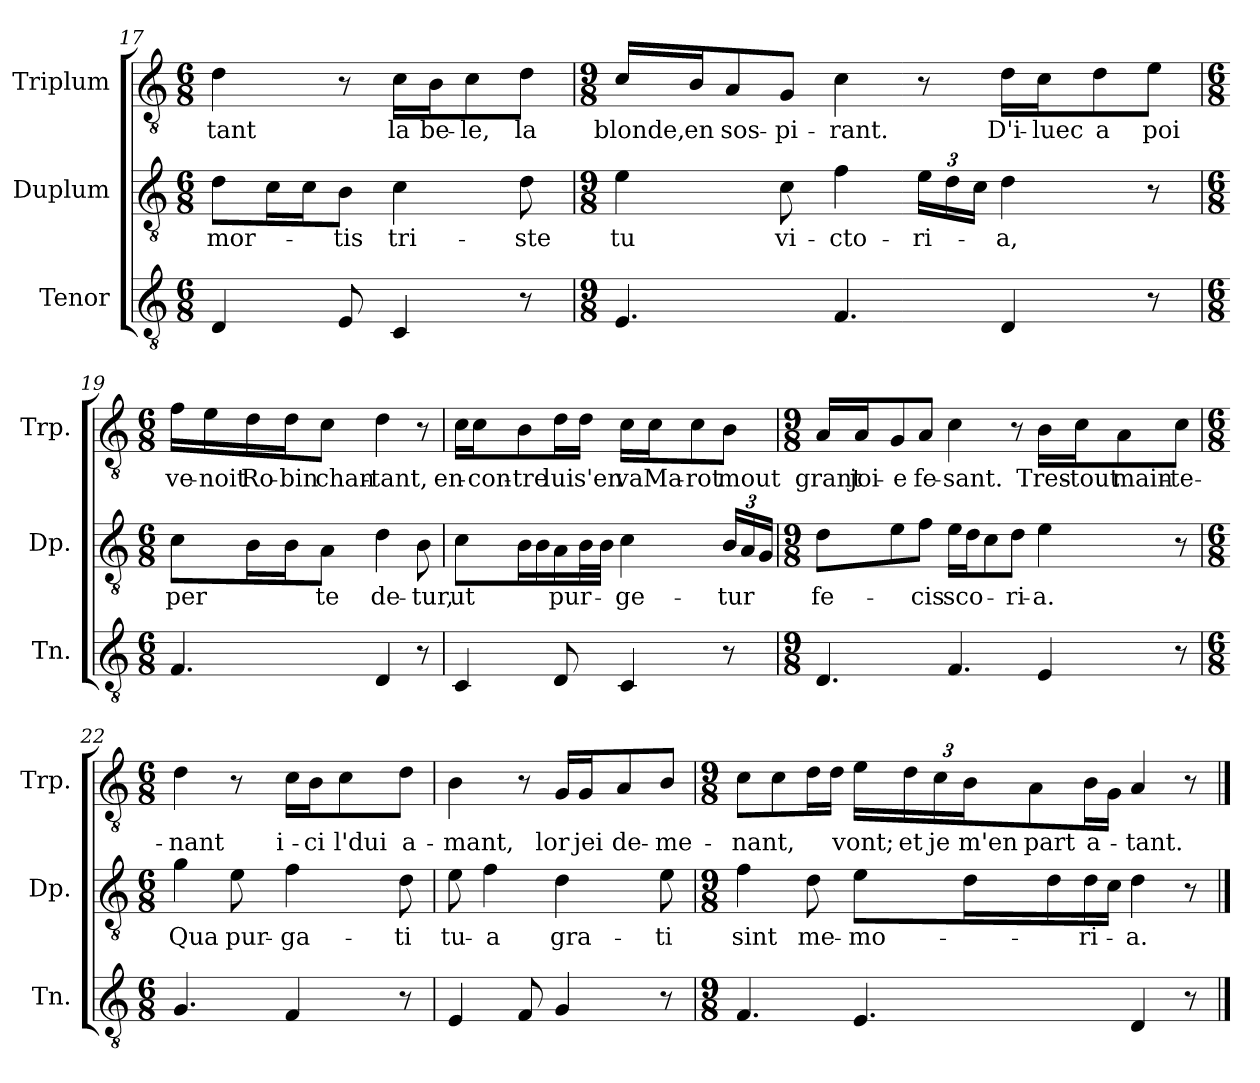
**kern	**kern	**text	**kern	**text
*part3	*part2	*part2	*part1	*part1
*staff3	*staff2	*staff2	*staff1	*staff1
*I"Tenor	*I"Duplum	*	*I"Triplum	*
*I'Tn.	*I'Dp.	*	*I'Trp.	*
!!LO:PB:g=z
*clefGv2	*clefGv2	*	*clefGv2	*
*k[]	*k[]	*	*k[]	*
*M6/8	*M6/8	*	*M6/8	*
=17	=17	=17	=17	=17
!	!	!LO:LY:b	!	!LO:LY:b
4D/	8d\L	mor-	4d\	-tant
*	*tremolo	*	*	*
.	16c\	.	.	.
.	16c\	.	.	.
*	*Xtremolo	*	*	*
!	!	!LO:LY:b	!	!
8E/	8B\J	-tis	8r	.
!	!	!LO:LY:b	!	!LO:LY:b
4C/	4c\	tri-	16c\LL	la
!	!	!	!	!LO:LY:b
.	.	.	16B\J	be-
!	!	!	!	!LO:LY:b
.	.	.	8c\	-le,
!	!	!LO:LY:b	!	!LO:LY:b
8r	8d\	-ste	8d\J	la
=18	=18	=18	=18	=18
*M9/8	*M9/8	*	*M9/8	*
!	!	!LO:LY:b	!	!LO:LY:b
4.E/	4e\	tu	16c/LL	blonde,
!	!	!	!	!LO:LY:b
.	.	.	16B/J	en
!	!	!	!	!LO:LY:b
.	.	.	8A/	sos-
!	!	!LO:LY:b	!	!LO:LY:b
.	8c\	vi-	8G/J	-pi-
!	!	!LO:LY:b	!	!LO:LY:b
4.F/	4f\	-cto-	4c\	-rant.
*	*Xbrackettup	*	*	*
!	!	!LO:LY:b	!	!
.	24e\LL	-ri-	8r	.
.	24d\	.	.	.
.	24c\JJ	.	.	.
!	!	!LO:LY:b	!	!LO:LY:b
4D/	4d\	-a,	16d\LL	D'i-
!	!	!	!	!LO:LY:b
.	.	.	16c\J	-luec
!	!	!	!	!LO:LY:b
.	.	.	8d\	a
!	!	!	!	!LO:LY:b
8r	8r	.	8e\J	poi
=19	=19	=19	=19	=19
*M6/8	*M6/8	*	*M6/8	*
!	!	!LO:LY:b	!	!LO:LY:b
4.F/	8c\L	per	16f\LL	ve-
!	!	!	!	!LO:LY:b
.	.	.	16e\	-noit
!	!	!	!	!LO:LY:b
*	*tremolo	*	*	*
.	16B\	.	16d\	Ro-
!	!	!	!	!LO:LY:b
.	16B\	.	16d\J	-bin
*	*Xtremolo	*	*	*
!	!	!LO:LY:b	!	!LO:LY:b
.	8A\J	te	8c\J	chan-
!	!	!LO:LY:b	!	!LO:LY:b
4D/	4d\	de-	4d\	-tant,
!	!	!LO:LY:b	!	!
8r	8B\	-tur,	8r	.
!!LO:LB:g=z
=20	=20	=20	=20	=20
!	!	!LO:LY:b	!	!LO:LY:b
4C/	8c\L	ut	16c\LL	en-
!	!	!	!	!LO:LY:b
.	.	.	16c\J	-con-
!	!	!	!	!LO:LY:b
*	*tremolo	*	*	*
.	16B\	.	8B\	-tre
.	16B\	.	.	.
*	*Xtremolo	*	*	*
!	!	!LO:LY:b	!	!LO:LY:b
8D/	16A\L	pur-	16d\L	lui
!	!	!	!	!LO:LY:b
*	*tremolo	*	*	*
.	32B\	.	16d\JJ	s'en
.	32B\JJJ	.	.	.
*	*Xtremolo	*	*	*
!	!	!LO:LY:b	!	!LO:LY:b
4C/	4c\	-ge-	16c\LL	va
!	!	!	!	!LO:LY:b
.	.	.	16c\J	Ma-
!	!	!	!	!LO:LY:b
.	.	.	8c\	-rot
!	!	!LO:LY:b	!	!LO:LY:b
8r	24B/LL	-tur	8B\J	mout
.	24A/	.	.	.
.	24G/JJ	.	.	.
=21	=21	=21	=21	=21
*M9/8	*M9/8	*	*M9/8	*
!	!	!LO:LY:b	!	!LO:LY:b
4.D/	8d\L	fe-	16A/LL	grant
!	!	!	!	!LO:LY:b
.	.	.	16A/J	joi-
!	!	!	!	!LO:LY:b
.	8e\	.	8G/	-e
!	!	!LO:LY:b	!	!LO:LY:b
.	8f\J	-cis	8A/J	fe-
!	!	!LO:LY:b	!	!LO:LY:b
4.F/	16e\LL	sco-	4c\	-sant.
.	16d\J	.	.	.
.	8c\	.	.	.
!	!	!LO:LY:b	!	!
.	8d\J	-ri-	8r	.
!	!	!LO:LY:b	!	!LO:LY:b
4E/	4e\	-a.	16B\LL	Tres-
!	!	!	!	!LO:LY:b
.	.	.	16c\J	-tout
!	!	!	!	!LO:LY:b
.	.	.	8A\	main-
!	!	!	!	!LO:LY:b
8r	8r	.	8c\J	-te-
!!LO:LB:g=z
=22	=22	=22	=22	=22
*M6/8	*M6/8	*	*M6/8	*
!	!	!LO:LY:b	!	!LO:LY:b
4.G/	4g\	Qua	4d\	-nant
!	!	!LO:LY:b	!	!
.	8e\	pur-	8r	.
!	!	!LO:LY:b	!	!LO:LY:b
4F/	4f\	-ga-	16c\LL	i-
!	!	!	!	!LO:LY:b
.	.	.	16B\J	-ci
!	!	!	!	!LO:LY:b
.	.	.	8c\	l'dui
!	!	!LO:LY:b	!	!LO:LY:b
8r	8d\	-ti	8d\J	a-
=23	=23	=23	=23	=23
!	!	!LO:LY:b	!	!LO:LY:b
4E/	8e\	tu-	4B\	-mant,
!	!	!LO:LY:b	!	!
.	4f\	-a	.	.
8F/	.	.	8r	.
!	!	!LO:LY:b	!	!LO:LY:b
4G/	4d\	gra-	16G/LL	lor
!	!	!	!	!LO:LY:b
.	.	.	16G/J	jei
!	!	!	!	!LO:LY:b
.	.	.	8A/	de-
!	!	!LO:LY:b	!	!LO:LY:b
8r	8e\	-ti	8B/J	-me-
=24	=24	=24	=24	=24
*M9/8	*M9/8	*	*M9/8	*
!	!	!LO:LY:b	!	!LO:LY:b
4.F/	4f\	sint	8c\L	-nant,
.	.	.	8c\	.
!	!	!LO:LY:b	!	!
*	*	*	*tremolo	*
.	8d\	me-	16d\	.
.	.	.	16d\JJ	.
*	*	*	*Xtremolo	*
!	!	!LO:LY:b	!	!
*	*	*	*Xbrackettup	*
!	!	!	!	!LO:LY:b
4.E/	8e\L	-mo-	24e\LL	vont;
!	!	!	!	!LO:LY:b
.	.	.	24d\	et
!	!	!	!	!LO:LY:b
.	.	.	24c\	je
!	!	!	!	!LO:LY:b
*	*tremolo	*	*	*
.	16d\	.	24B\J	m'en
!	!	!	!	!LO:LY:b
.	.	.	12A\	part
.	16d\	.	.	.
*	*Xtremolo	*	*	*
!	!	!LO:LY:b	!	!LO:LY:b
.	16d\L	-ri-	16B\L	a-
.	16c\JJ	.	16G\JJ	.
!	!	!LO:LY:b	!	!LO:LY:b
4D/	4d\	-a.	4A/	-tant.
8r	8r	.	8r	.
==	==	==	==	==
*-	*-	*-	*-	*-
